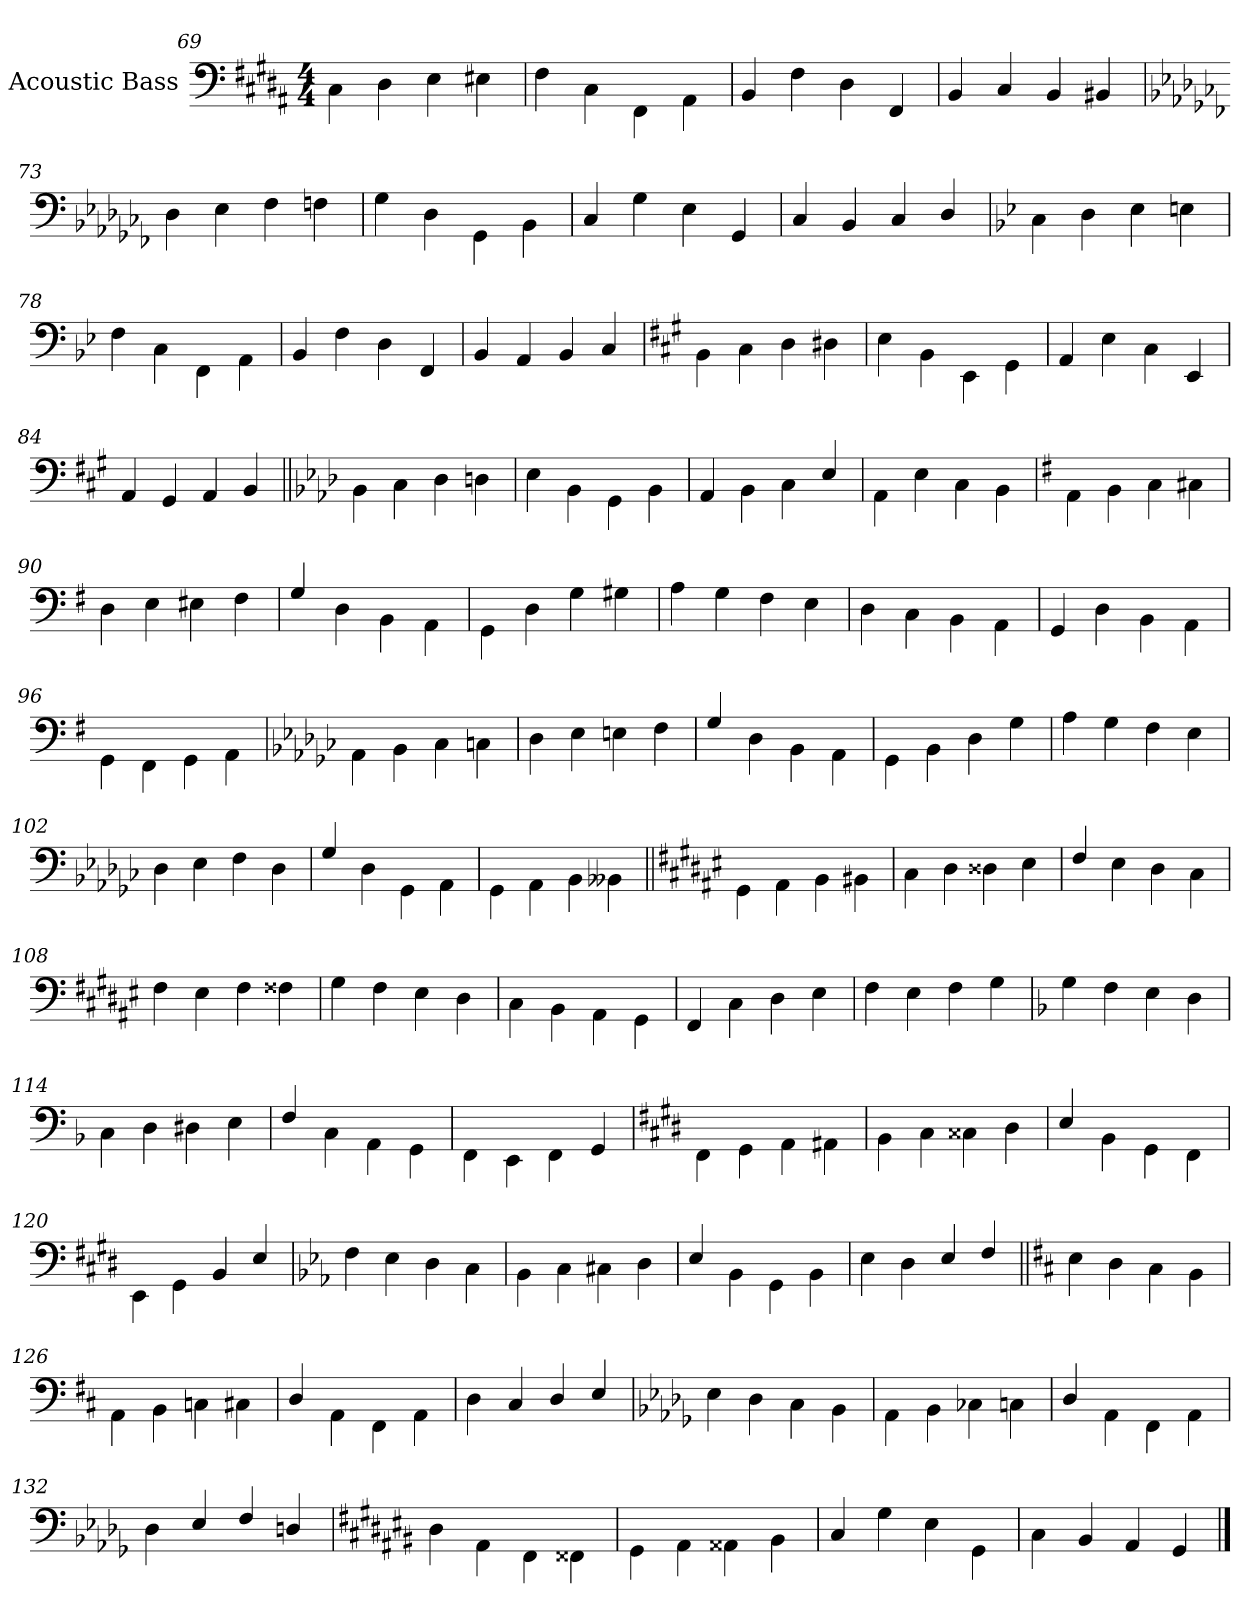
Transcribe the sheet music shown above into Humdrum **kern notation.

**kern
*part1
*staff1
*I"Acoustic Bass
*I'Bass
*clefF4
*ITrd7c12
*k[f#c#g#d#a#]
*M4/4
=69
4CC#\
4DD#\
4EE\
4EE#X\
=70
4FF#\
4CC#\
4FFF#\
4AAA#\
=71
4BBB/
4FF#\
4DD#\
4FFF#/
=72
4BBB/
4CC#/
4BBB/
4BBB#X/
=73
*k[b-e-a-d-g-c-f-]
4DD-\
4EE-\
4FF-\
4FFn\
=74
4GG-\
4DD-\
4GGG-\
4BBB-\
=75
4CC-/
4GG-\
4EE-\
4GGG-/
=76
4CC-/
4BBB-/
4CC-/
4DD-/
=77
*k[b-e-]
4CC\
4DD\
4EE-\
4EEn\
=78
4FF\
4CC\
4FFF\
4AAA\
=79
4BBB-/
4FF\
4DD\
4FFF/
=80
4BBB-/
4AAA/
4BBB-/
4CC/
=81
*k[f#c#g#]
4BBB\
4CC#\
4DD\
4DD#X\
=82
4EE\
4BBB\
4EEE\
4GGG#\
=83
4AAA/
4EE\
4CC#\
4EEE/
=84
4AAA/
4GGG#/
4AAA/
4BBB/
=85||
*k[b-e-a-d-]
4BBB-\
4CC\
4DD-\
4DDn\
=86
4EE-\
4BBB-\
4GGG\
4BBB-\
=87
4AAA-/
4BBB-\
4CC\
4EE-/
=88
4AAA-\
4EE-\
4CC\
4BBB-\
=89
*k[f#]
4AAA\
4BBB\
4CC\
4CC#X\
=90
4DD\
4EE\
4EE#X\
4FF#\
=91
4GG/
4DD\
4BBB\
4AAA\
=92
4GGG\
4DD\
4GG\
4GG#X\
=93
4AA\
4GG\
4FF#\
4EE\
=94
4DD\
4CC\
4BBB\
4AAA\
=95
4GGG/
4DD\
4BBB\
4AAA\
=96
4GGG\
4FFF#\
4GGG\
4AAA\
=97
*k[b-e-a-d-g-c-]
4AAA-\
4BBB-\
4CC-\
4CCn\
=98
4DD-\
4EE-\
4EEn\
4FF\
=99
4GG-/
4DD-\
4BBB-\
4AAA-\
=100
4GGG-\
4BBB-\
4DD-\
4GG-\
=101
4AA-\
4GG-\
4FF\
4EE-\
=102
4DD-\
4EE-\
4FF\
4DD-\
=103
4GG-/
4DD-\
4GGG-\
4AAA-\
=104
4GGG-\
4AAA-\
4BBB-\
4BBB--X\
=105||
*k[f#c#g#d#a#e#]
4GGG#\
4AAA#\
4BBB\
4BBB#X\
=106
4CC#\
4DD#\
4DD##X\
4EE#\
=107
4FF#/
4EE#\
4DD#\
4CC#\
=108
4FF#\
4EE#\
4FF#\
4FF##X\
=109
4GG#\
4FF#\
4EE#\
4DD#\
=110
4CC#\
4BBB\
4AAA#\
4GGG#\
=111
4FFF#/
4CC#\
4DD#\
4EE#\
=112
4FF#\
4EE#\
4FF#\
4GG#\
=113
*k[b-]
4GG\
4FF\
4EE\
4DD\
=114
4CC\
4DD\
4DD#X\
4EE\
=115
4FF/
4CC\
4AAA\
4GGG\
=116
4FFF\
4EEE\
4FFF\
4GGG/
=117
*k[f#c#g#d#]
4FFF#\
4GGG#\
4AAA\
4AAA#X\
=118
4BBB\
4CC#\
4CC##X\
4DD#\
=119
4EE/
4BBB\
4GGG#\
4FFF#\
=120
4EEE\
4GGG#\
4BBB/
4EE/
=121
*k[b-e-a-]
4FF\
4EE-\
4DD\
4CC\
=122
4BBB-\
4CC\
4CC#X\
4DD\
=123
4EE-/
4BBB-\
4GGG\
4BBB-\
=124
4EE-\
4DD\
4EE-/
4FF/
=125||
*k[f#c#]
4EE\
4DD\
4CC#\
4BBB\
=126
4AAA\
4BBB\
4CCn\
4CC#X\
=127
4DD/
4AAA\
4FFF#\
4AAA\
=128
4DD\
4CC#/
4DD/
4EE/
=129
*k[b-e-a-d-g-]
4EE-\
4DD-\
4CC\
4BBB-\
=130
4AAA-\
4BBB-\
4CC-X\
4CCn\
=131
4DD-/
4AAA-\
4FFF\
4AAA-\
=132
4DD-\
4EE-/
4FF/
4DDn/
=133
*k[f#c#g#d#a#e#b#]
4DD#\
4AAA#\
4FFF#\
4FFF##X\
=134
4GGG#\
4AAA#\
4AAA##X\
4BBB#\
=135
4CC#/
4GG#\
4EE#\
4GGG#\
=136
4CC#\
4BBB#/
4AAA#/
4GGG#/
==
*-
